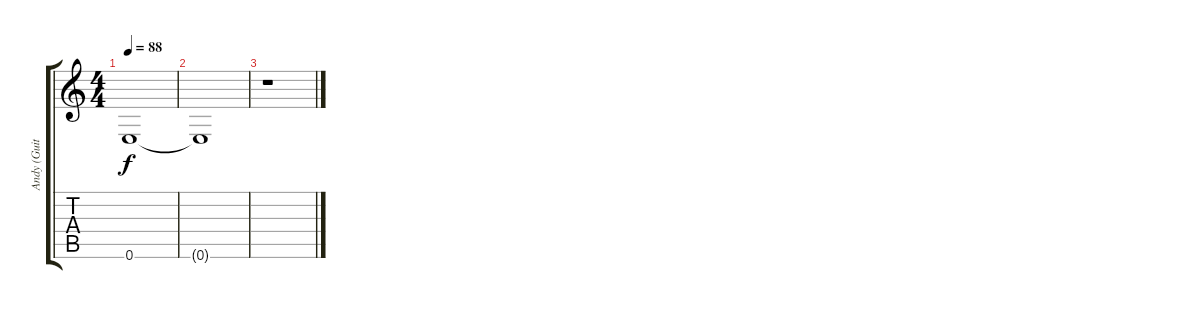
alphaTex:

\track ("Andy (Guitar)" "Andy (Guit") {instrument overdrivenguitar}
\staff {score tabs}
\tuning (E4 B3 G3 D3 A2 E2) {hide}
\ts (4 4)
\tempo 88
\clef g2
\ks c
0.6{t}.1{dy f volume 0} |
0.6{t}.1 |
r.1{volume 13}
